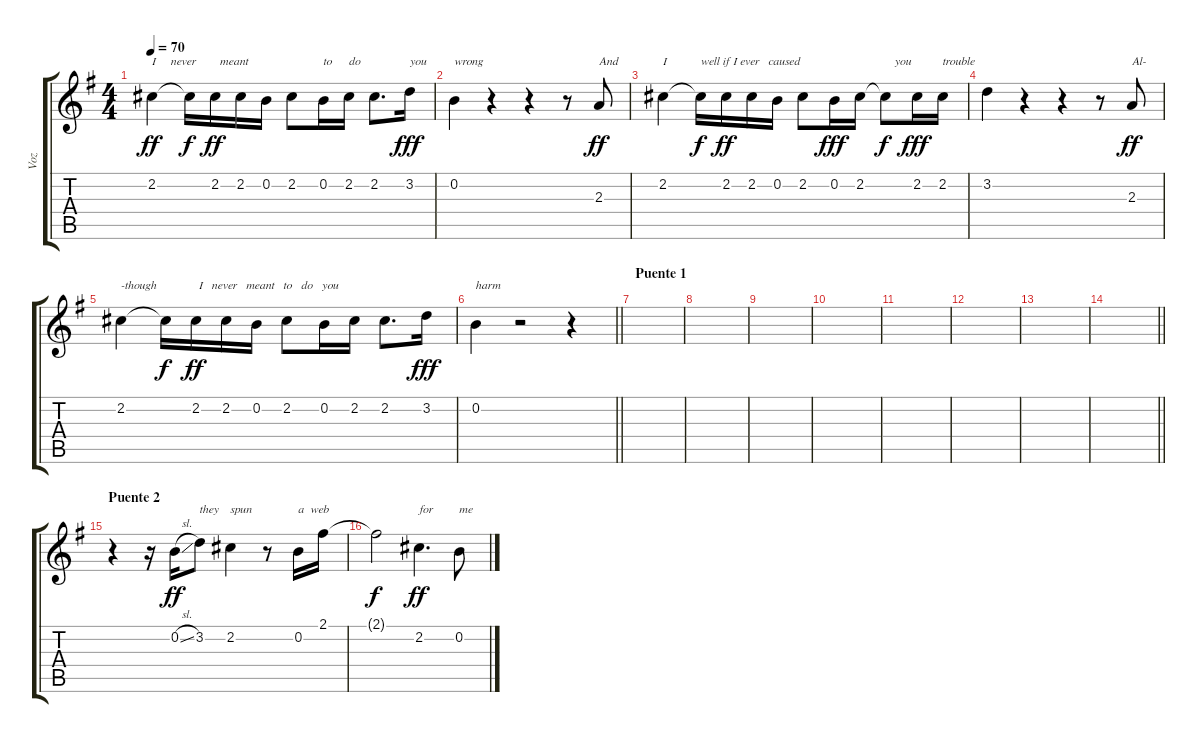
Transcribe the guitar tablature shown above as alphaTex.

\track ("Voz" "Voz") {instrument electricguitarjazz}
\staff {score tabs}
\tuning (E4 B3 G3 D3 A2 E2) {hide}
\ts (4 4)
\tempo 70
\clef g2
\ks g
2.2.4{txt "I     never        meant " dy ff} 2.2{t}.16{dy f} 2.2.16{dy ff} 2.2.16 0.2.16 2.2.8 0.2.16{txt "to"} 2.2.16{txt "do"} 2.2.8{d} 3.2.16{txt "you" dy fff} |
0.2.4{txt "wrong"} r.4 r.4 r.8 2.3.8{txt "And" dy ff} |
2.2.4{txt "I"} 2.2{t}.16{txt "well if I ever   caused" dy f} 2.2.16{dy ff} 2.2.16 0.2.16 2.2.8 0.2.16{dy fff} 2.2.16 2.2{t}.8{txt "   you" dy f} 2.2.16{dy fff} 2.2.16{txt "trouble"} |
3.2.4 r.4 r.4 r.8 2.3.8{txt "Al- " dy ff} |
2.2.4{txt "-though"} 2.2{t}.16{dy f} 2.2.16{txt " I   never   meant   to   do   you" dy ff} 2.2.16 0.2.16 2.2.8 0.2.16 2.2.16 2.2.8{d} 3.2.16{dy fff} |
\barLineRight lightlight
0.2.4{txt "harm"} r.2 r.4 |
\section ("" "Puente 1")
|
|
|
|
|
|
|
\barLineRight lightlight
|
\section ("" "Puente 2")
r.4 r.16 0.2{sl}.16{dy ff} 3.2.8{txt "they"} 2.2.4{txt "spun"} r.8 0.2.16{txt "a  web"} 2.1.16 |
2.1{t}.2{dy f} 2.2.4{d txt "for" dy ff} 0.2.8{txt "me"}
